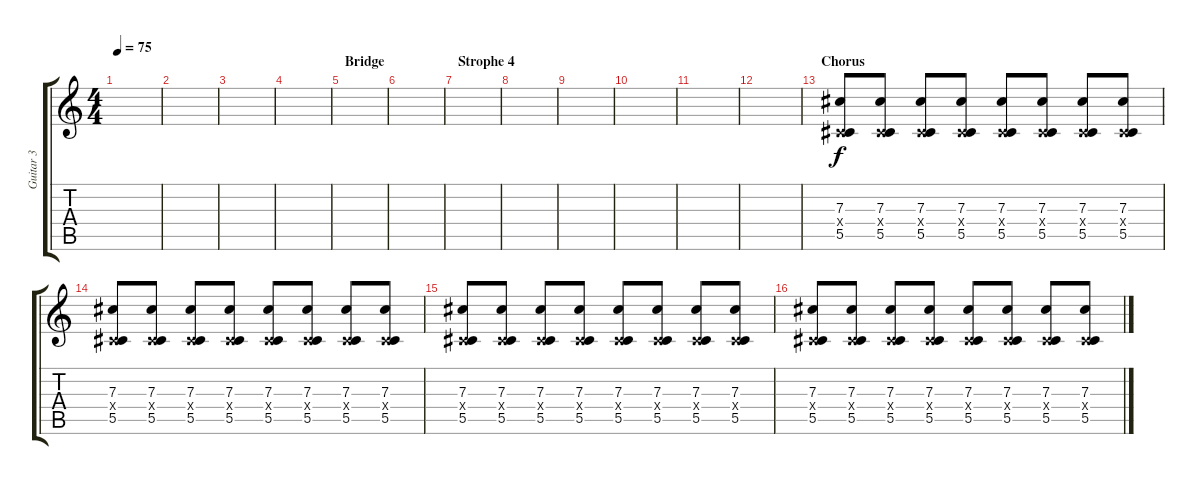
\track ("Guitar 3" "Guitar 3") {instrument distortionguitar}
\staff {score tabs}
\tuning (Eb4 Bb3 Gb3 Db3 Ab2 Db2) {hide}
\ts (4 4)
\tempo 75
\clef g2
\ks c
|
|
|
|
\section ("" "Bridge")
|
|
\section ("" "Strophe 4")
|
|
|
|
|
|
\section ("" "Chorus")
(7.3 0.4{x} 5.5).8 (7.3 0.4{x} 5.5).8 (7.3 0.4{x} 5.5).8 (7.3 0.4{x} 5.5).8 (7.3 0.4{x} 5.5).8 (7.3 0.4{x} 5.5).8 (7.3 0.4{x} 5.5).8 (7.3 0.4{x} 5.5).8 |
(7.3 0.4{x} 5.5).8 (7.3 0.4{x} 5.5).8 (7.3 0.4{x} 5.5).8 (7.3 0.4{x} 5.5).8 (7.3 0.4{x} 5.5).8 (7.3 0.4{x} 5.5).8 (7.3 0.4{x} 5.5).8 (7.3 0.4{x} 5.5).8 |
(7.3 0.4{x} 5.5).8 (7.3 0.4{x} 5.5).8 (7.3 0.4{x} 5.5).8 (7.3 0.4{x} 5.5).8 (7.3 0.4{x} 5.5).8 (7.3 0.4{x} 5.5).8 (7.3 0.4{x} 5.5).8 (7.3 0.4{x} 5.5).8 |
(7.3 0.4{x} 5.5).8 (7.3 0.4{x} 5.5).8 (7.3 0.4{x} 5.5).8 (7.3 0.4{x} 5.5).8 (7.3 0.4{x} 5.5).8 (7.3 0.4{x} 5.5).8 (7.3 0.4{x} 5.5).8 (7.3 0.4{x} 5.5).8
